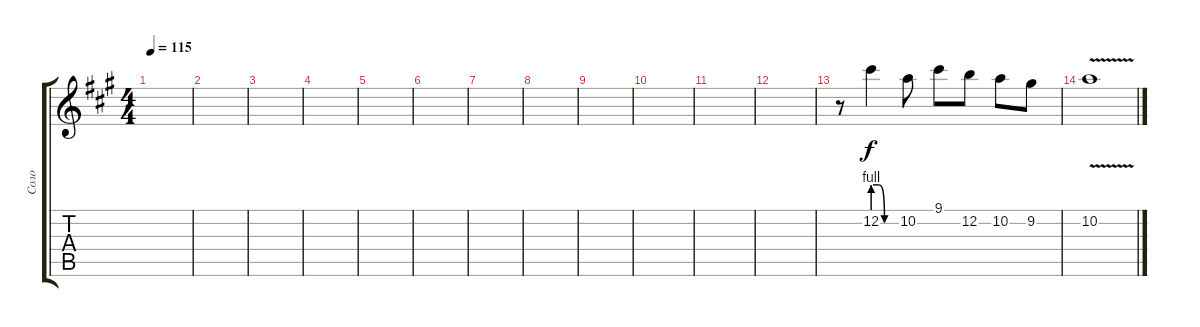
\track ("Соло" "Соло") {instrument overdrivenguitar}
\staff {score tabs}
\tuning (E4 B3 G3 D3 A2 E2) {hide}
\ts (4 4)
\tempo 115
\clef g2
\ks f#minor
|
|
|
|
|
|
|
|
|
|
|
|
r.8 12.2{be (custom 0 4 15 4 30 0 60 0)}.4 10.2.8 9.1.8 12.2.8 10.2.8 9.2.8 |
10.2{v}.1
